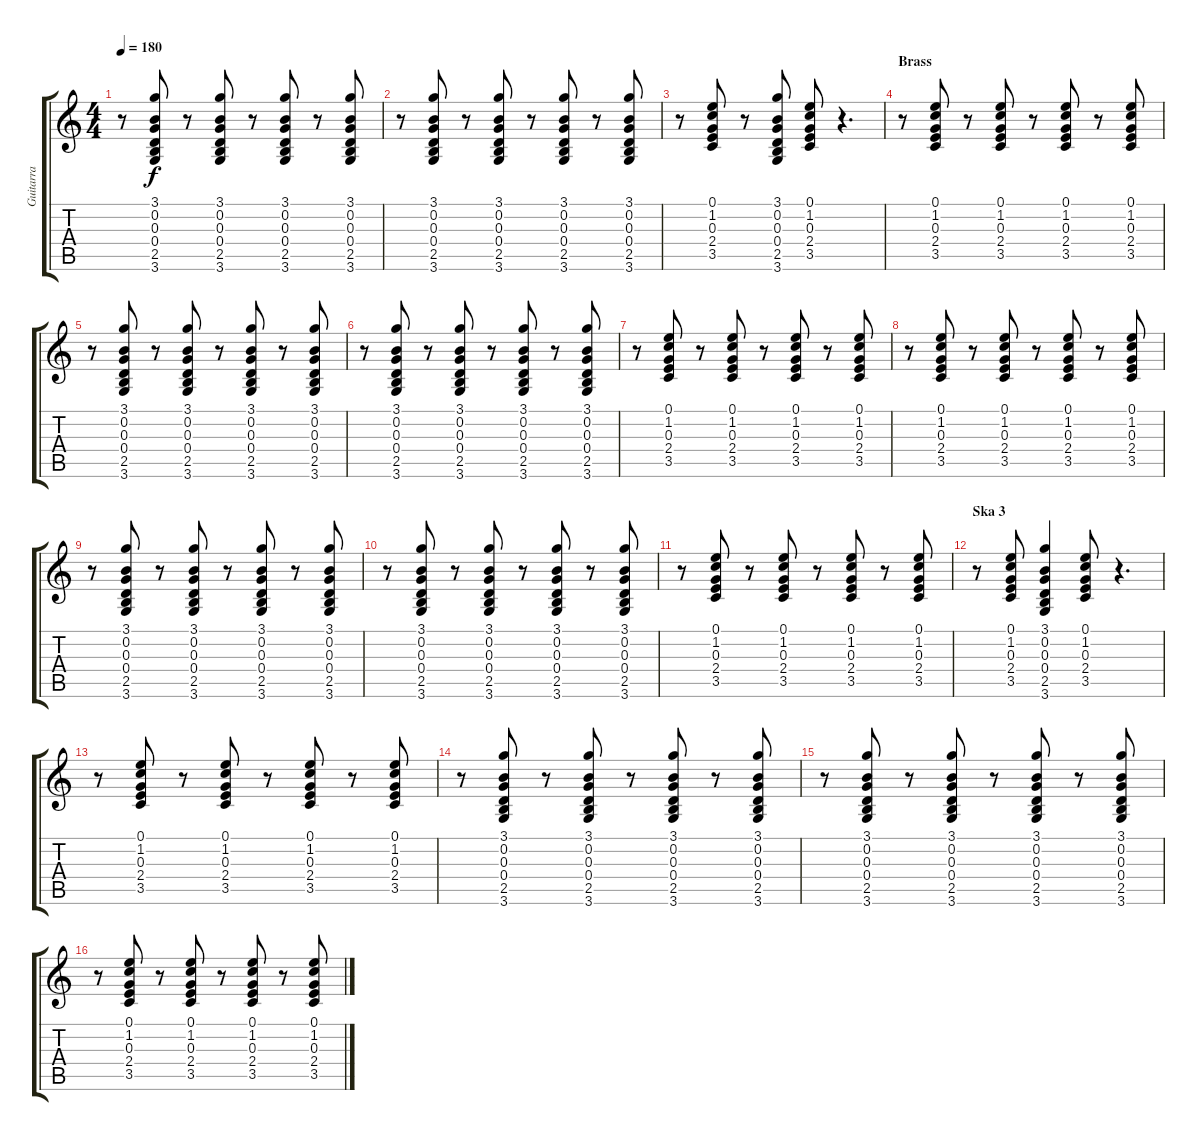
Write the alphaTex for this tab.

\track ("Guitarra" "Guitarra") {instrument distortionguitar}
\staff {score tabs}
\tuning (E4 B3 G3 D3 A2 E2) {hide}
\ts (4 4)
\tempo 180
\clef g2
\ks c
r.8{dy f} (3.1 0.2 0.3 0.4 2.5 3.6).8 r.8 (3.1 0.2 0.3 0.4 2.5 3.6).8 r.8 (3.1 0.2 0.3 0.4 2.5 3.6).8 r.8 (3.1 0.2 0.3 0.4 2.5 3.6).8 |
r.8 (3.1 0.2 0.3 0.4 2.5 3.6).8 r.8 (3.1 0.2 0.3 0.4 2.5 3.6).8 r.8 (3.1 0.2 0.3 0.4 2.5 3.6).8 r.8 (3.1 0.2 0.3 0.4 2.5 3.6).8 |
r.8 (0.1 1.2 0.3 2.4 3.5).8 r.8 (3.1 0.2 0.3 0.4 2.5 3.6).8 (0.1 1.2 0.3 2.4 3.5).8 r.4{d} |
\section ("" "Brass")
r.8 (0.1 1.2 0.3 2.4 3.5).8 r.8 (0.1 1.2 0.3 2.4 3.5).8 r.8 (0.1 1.2 0.3 2.4 3.5).8 r.8 (0.1 1.2 0.3 2.4 3.5).8 |
r.8 (3.1 0.2 0.3 0.4 2.5 3.6).8 r.8 (3.1 0.2 0.3 0.4 2.5 3.6).8 r.8 (3.1 0.2 0.3 0.4 2.5 3.6).8 r.8 (3.1 0.2 0.3 0.4 2.5 3.6).8 |
r.8 (3.1 0.2 0.3 0.4 2.5 3.6).8 r.8 (3.1 0.2 0.3 0.4 2.5 3.6).8 r.8 (3.1 0.2 0.3 0.4 2.5 3.6).8 r.8 (3.1 0.2 0.3 0.4 2.5 3.6).8 |
r.8 (0.1 1.2 0.3 2.4 3.5).8 r.8 (0.1 1.2 0.3 2.4 3.5).8 r.8 (0.1 1.2 0.3 2.4 3.5).8 r.8 (0.1 1.2 0.3 2.4 3.5).8 |
r.8 (0.1 1.2 0.3 2.4 3.5).8 r.8 (0.1 1.2 0.3 2.4 3.5).8 r.8 (0.1 1.2 0.3 2.4 3.5).8 r.8 (0.1 1.2 0.3 2.4 3.5).8 |
r.8 (3.1 0.2 0.3 0.4 2.5 3.6).8 r.8 (3.1 0.2 0.3 0.4 2.5 3.6).8 r.8 (3.1 0.2 0.3 0.4 2.5 3.6).8 r.8 (3.1 0.2 0.3 0.4 2.5 3.6).8 |
r.8 (3.1 0.2 0.3 0.4 2.5 3.6).8 r.8 (3.1 0.2 0.3 0.4 2.5 3.6).8 r.8 (3.1 0.2 0.3 0.4 2.5 3.6).8 r.8 (3.1 0.2 0.3 0.4 2.5 3.6).8 |
r.8 (0.1 1.2 0.3 2.4 3.5).8 r.8 (0.1 1.2 0.3 2.4 3.5).8 r.8 (0.1 1.2 0.3 2.4 3.5).8 r.8 (0.1 1.2 0.3 2.4 3.5).8 |
\section ("" "Ska 3")
r.8 (0.1 1.2 0.3 2.4 3.5).8 (3.1 0.2 0.3 0.4 2.5 3.6).4 (0.1 1.2 0.3 2.4 3.5).8 r.4{d} |
r.8 (0.1 1.2 0.3 2.4 3.5).8 r.8 (0.1 1.2 0.3 2.4 3.5).8 r.8 (0.1 1.2 0.3 2.4 3.5).8 r.8 (0.1 1.2 0.3 2.4 3.5).8 |
r.8 (3.1 0.2 0.3 0.4 2.5 3.6).8 r.8 (3.1 0.2 0.3 0.4 2.5 3.6).8 r.8 (3.1 0.2 0.3 0.4 2.5 3.6).8 r.8 (3.1 0.2 0.3 0.4 2.5 3.6).8 |
r.8 (3.1 0.2 0.3 0.4 2.5 3.6).8 r.8 (3.1 0.2 0.3 0.4 2.5 3.6).8 r.8 (3.1 0.2 0.3 0.4 2.5 3.6).8 r.8 (3.1 0.2 0.3 0.4 2.5 3.6).8 |
r.8 (0.1 1.2 0.3 2.4 3.5).8 r.8 (0.1 1.2 0.3 2.4 3.5).8 r.8 (0.1 1.2 0.3 2.4 3.5).8 r.8 (0.1 1.2 0.3 2.4 3.5).8
